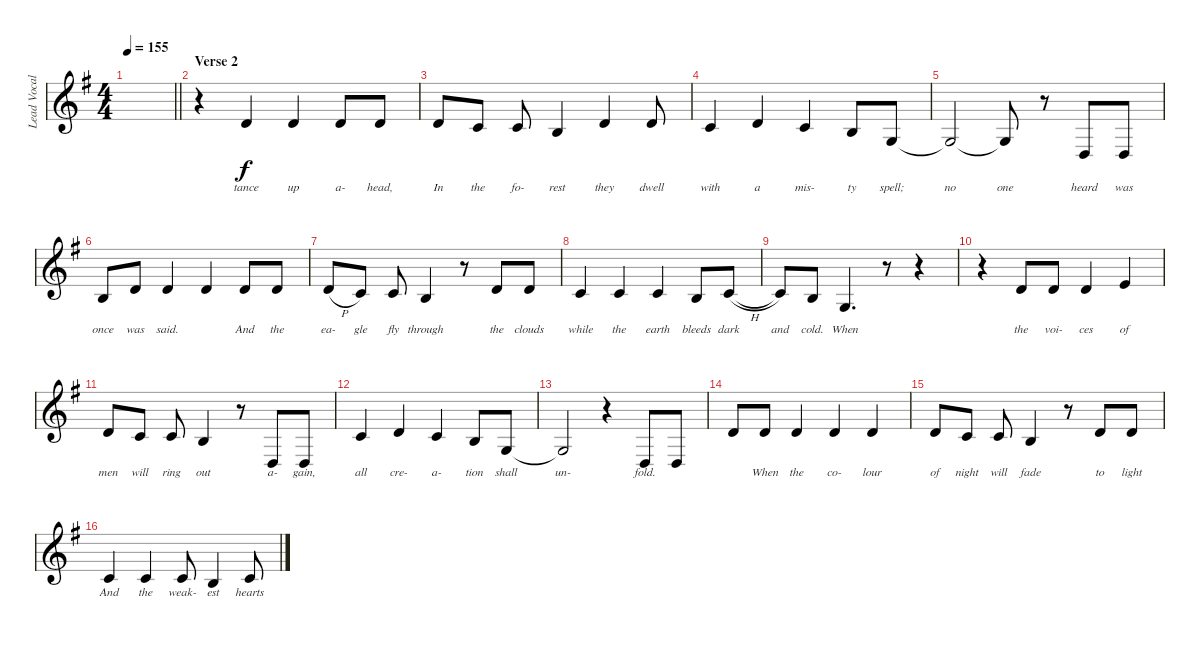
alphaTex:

\track ("Lead Vocals" "Lead Vocal") {instrument lead2sawtooth}
\staff {score}
\tuning (E4 B3 G3 D3 A2 E2) {hide}
\ts (4 4)
\tempo 155
\clef g2
\barLineRight lightlight
\ks g
|
\section ("" "Verse 2")
r.4 3.2.4{lyrics (0 "tance") lyrics (1 "") lyrics (2 "") lyrics (3 "") lyrics (4 "")} 3.2.4{lyrics (0 "up") lyrics (1 "") lyrics (2 "") lyrics (3 "") lyrics (4 "")} 3.2.8{lyrics (0 "a-") lyrics (1 "") lyrics (2 "") lyrics (3 "") lyrics (4 "")} 3.2.8{lyrics (0 "head,") lyrics (1 "") lyrics (2 "") lyrics (3 "") lyrics (4 "")} |
3.2.8{lyrics (0 "In") lyrics (1 "") lyrics (2 "") lyrics (3 "") lyrics (4 "")} 1.2.8{lyrics (0 "the") lyrics (1 "") lyrics (2 "") lyrics (3 "") lyrics (4 "")} 1.2.8{lyrics (0 "fo-") lyrics (1 "") lyrics (2 "") lyrics (3 "") lyrics (4 "")} 0.2.4{lyrics (0 "rest") lyrics (1 "") lyrics (2 "") lyrics (3 "") lyrics (4 "")} 3.2.4{lyrics (0 "they") lyrics (1 "") lyrics (2 "") lyrics (3 "") lyrics (4 "")} 3.2.8{lyrics (0 "dwell") lyrics (1 "") lyrics (2 "") lyrics (3 "") lyrics (4 "")} |
1.2.4{lyrics (0 "with") lyrics (1 "") lyrics (2 "") lyrics (3 "") lyrics (4 "")} 3.2.4{lyrics (0 "a") lyrics (1 "") lyrics (2 "") lyrics (3 "") lyrics (4 "")} 1.2.4{lyrics (0 "mis-") lyrics (1 "") lyrics (2 "") lyrics (3 "") lyrics (4 "")} 0.2.8{lyrics (0 "ty") lyrics (1 "") lyrics (2 "") lyrics (3 "") lyrics (4 "")} 0.3.8{lyrics (0 "spell;") lyrics (1 "") lyrics (2 "") lyrics (3 "") lyrics (4 "")} |
0.3{t}.2{lyrics (0 "no") lyrics (1 "") lyrics (2 "") lyrics (3 "") lyrics (4 "")} 0.3{t}.8{lyrics (0 "one") lyrics (1 "") lyrics (2 "") lyrics (3 "") lyrics (4 "")} r.8 0.4.8{lyrics (0 "heard") lyrics (1 "") lyrics (2 "") lyrics (3 "") lyrics (4 "")} 0.4.8{lyrics (0 "was") lyrics (1 "") lyrics (2 "") lyrics (3 "") lyrics (4 "")} |
0.2.8{lyrics (0 "once") lyrics (1 "") lyrics (2 "") lyrics (3 "") lyrics (4 "")} 3.2.8{lyrics (0 "was") lyrics (1 "") lyrics (2 "") lyrics (3 "") lyrics (4 "")} 3.2.4{lyrics (0 "said.") lyrics (1 "") lyrics (2 "") lyrics (3 "") lyrics (4 "")} 3.2.4{lyrics (0 "") lyrics (1 "") lyrics (2 "") lyrics (3 "") lyrics (4 "")} 3.2.8{lyrics (0 "And") lyrics (1 "") lyrics (2 "") lyrics (3 "") lyrics (4 "")} 3.2.8{lyrics (0 "the") lyrics (1 "") lyrics (2 "") lyrics (3 "") lyrics (4 "")} |
3.2{h}.8{lyrics (0 "ea-") lyrics (1 "") lyrics (2 "") lyrics (3 "") lyrics (4 "")} 1.2.8{lyrics (0 "gle") lyrics (1 "") lyrics (2 "") lyrics (3 "") lyrics (4 "")} 1.2.8{lyrics (0 "fly") lyrics (1 "") lyrics (2 "") lyrics (3 "") lyrics (4 "")} 0.2.4{lyrics (0 "through") lyrics (1 "") lyrics (2 "") lyrics (3 "") lyrics (4 "")} r.8 3.2.8{lyrics (0 "the") lyrics (1 "") lyrics (2 "") lyrics (3 "") lyrics (4 "")} 3.2.8{lyrics (0 "clouds") lyrics (1 "") lyrics (2 "") lyrics (3 "") lyrics (4 "")} |
1.2.4{lyrics (0 "while") lyrics (1 "") lyrics (2 "") lyrics (3 "") lyrics (4 "")} 1.2.4{lyrics (0 "the") lyrics (1 "") lyrics (2 "") lyrics (3 "") lyrics (4 "")} 1.2.4{lyrics (0 "earth") lyrics (1 "") lyrics (2 "") lyrics (3 "") lyrics (4 "")} 0.2.8{lyrics (0 "bleeds") lyrics (1 "") lyrics (2 "") lyrics (3 "") lyrics (4 "")} 1.2{h}.8{lyrics (0 "dark") lyrics (1 "") lyrics (2 "") lyrics (3 "") lyrics (4 "")} |
1.2{t}.8{lyrics (0 "and") lyrics (1 "") lyrics (2 "") lyrics (3 "") lyrics (4 "")} 0.2.8{lyrics (0 "cold.") lyrics (1 "") lyrics (2 "") lyrics (3 "") lyrics (4 "")} 0.3.4{d lyrics (0 "When") lyrics (1 "") lyrics (2 "") lyrics (3 "") lyrics (4 "")} r.8 r.4 |
r.4 3.2.8{lyrics (0 "the") lyrics (1 "") lyrics (2 "") lyrics (3 "") lyrics (4 "")} 3.2.8{lyrics (0 "voi-") lyrics (1 "") lyrics (2 "") lyrics (3 "") lyrics (4 "")} 3.2.4{lyrics (0 "ces") lyrics (1 "") lyrics (2 "") lyrics (3 "") lyrics (4 "")} 5.2.4{lyrics (0 "of") lyrics (1 "") lyrics (2 "") lyrics (3 "") lyrics (4 "")} |
3.2.8{lyrics (0 "men") lyrics (1 "") lyrics (2 "") lyrics (3 "") lyrics (4 "")} 1.2.8{lyrics (0 "will") lyrics (1 "") lyrics (2 "") lyrics (3 "") lyrics (4 "")} 1.2.8{lyrics (0 "ring") lyrics (1 "") lyrics (2 "") lyrics (3 "") lyrics (4 "")} 0.2.4{lyrics (0 "out") lyrics (1 "") lyrics (2 "") lyrics (3 "") lyrics (4 "")} r.8 0.4.8{lyrics (0 "a-") lyrics (1 "") lyrics (2 "") lyrics (3 "") lyrics (4 "")} 0.4.8{lyrics (0 "gain,") lyrics (1 "") lyrics (2 "") lyrics (3 "") lyrics (4 "")} |
1.2.4{lyrics (0 "all") lyrics (1 "") lyrics (2 "") lyrics (3 "") lyrics (4 "")} 3.2.4{lyrics (0 "cre-") lyrics (1 "") lyrics (2 "") lyrics (3 "") lyrics (4 "")} 1.2.4{lyrics (0 "a-") lyrics (1 "") lyrics (2 "") lyrics (3 "") lyrics (4 "")} 0.2.8{lyrics (0 "tion") lyrics (1 "") lyrics (2 "") lyrics (3 "") lyrics (4 "")} 0.3.8{lyrics (0 "shall") lyrics (1 "") lyrics (2 "") lyrics (3 "") lyrics (4 "")} |
0.3{t}.2{lyrics (0 "un-") lyrics (1 "") lyrics (2 "") lyrics (3 "") lyrics (4 "")} r.4 0.4.8{lyrics (0 "fold.") lyrics (1 "") lyrics (2 "") lyrics (3 "") lyrics (4 "")} 0.4.8{lyrics (0 "") lyrics (1 "") lyrics (2 "") lyrics (3 "") lyrics (4 "")} |
3.2.8{lyrics (0 "") lyrics (1 "") lyrics (2 "") lyrics (3 "") lyrics (4 "")} 3.2.8{lyrics (0 "When") lyrics (1 "") lyrics (2 "") lyrics (3 "") lyrics (4 "")} 3.2.4{lyrics (0 "the") lyrics (1 "") lyrics (2 "") lyrics (3 "") lyrics (4 "")} 3.2.4{lyrics (0 "co-") lyrics (1 "") lyrics (2 "") lyrics (3 "") lyrics (4 "")} 3.2.4{lyrics (0 "lour") lyrics (1 "") lyrics (2 "") lyrics (3 "") lyrics (4 "")} |
3.2.8{lyrics (0 "of") lyrics (1 "") lyrics (2 "") lyrics (3 "") lyrics (4 "")} 1.2.8{lyrics (0 "night") lyrics (1 "") lyrics (2 "") lyrics (3 "") lyrics (4 "")} 1.2.8{lyrics (0 "will") lyrics (1 "") lyrics (2 "") lyrics (3 "") lyrics (4 "")} 0.2.4{lyrics (0 "fade") lyrics (1 "") lyrics (2 "") lyrics (3 "") lyrics (4 "")} r.8 3.2.8{lyrics (0 "to") lyrics (1 "") lyrics (2 "") lyrics (3 "") lyrics (4 "")} 3.2.8{lyrics (0 "light") lyrics (1 "") lyrics (2 "") lyrics (3 "") lyrics (4 "")} |
1.2.4{lyrics (0 "And") lyrics (1 "") lyrics (2 "") lyrics (3 "") lyrics (4 "")} 1.2.4{lyrics (0 "the") lyrics (1 "") lyrics (2 "") lyrics (3 "") lyrics (4 "")} 1.2.8{lyrics (0 "weak-") lyrics (1 "") lyrics (2 "") lyrics (3 "") lyrics (4 "")} 0.2.4{lyrics (0 "est") lyrics (1 "") lyrics (2 "") lyrics (3 "") lyrics (4 "")} 1.2{h}.8{lyrics (0 "hearts") lyrics (1 "") lyrics (2 "") lyrics (3 "") lyrics (4 "")}
